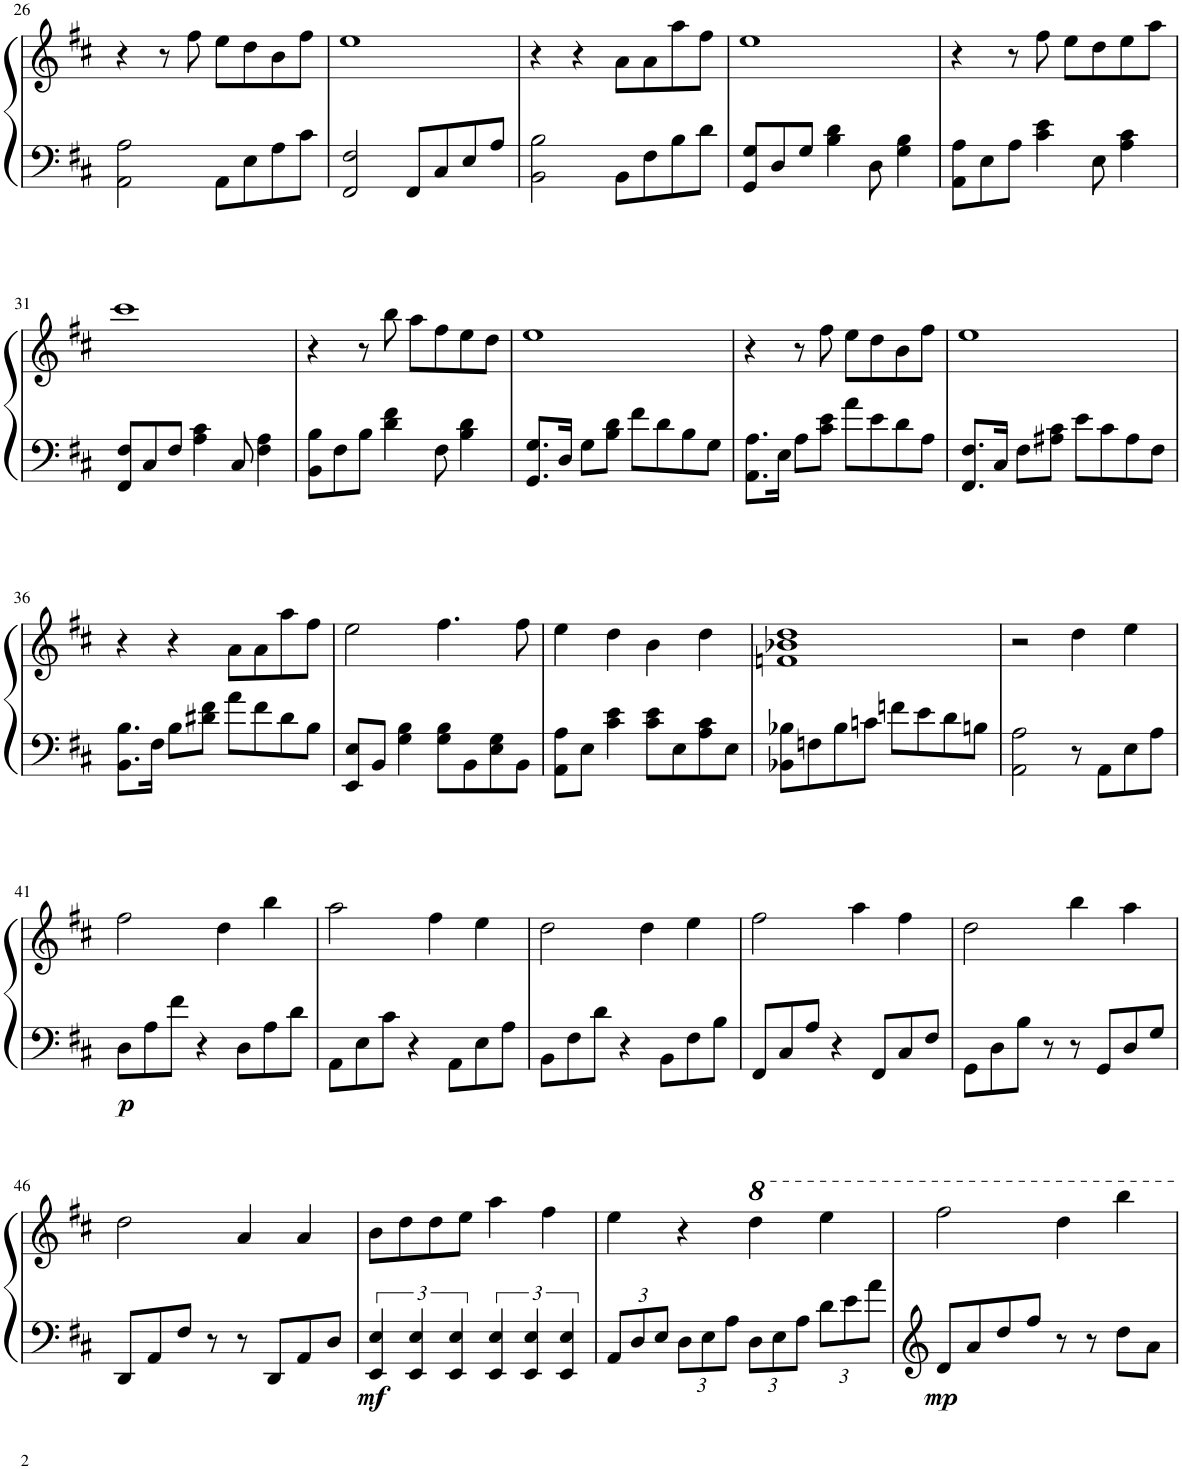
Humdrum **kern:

**kern	**kern	**dynam
*part1	*part1	*part1
*staff2	*staff1	*staff1/2
*I"Piano	*	*
*I'Pno.	*	*
!!LO:PB:g=z
*clefG2	*clefG2	*
*k[f#c#]	*k[f#c#]	*
*M4/4	*M4/4	*
=26	=26	=26
2AA\ 2A\	4r	.
.	8r	.
.	8ff#\	.
8AA\L	8ee\L	.
8E\	8dd\	.
8A\	8b\	.
8c#\J	8ff#\J	.
=27	=27	=27
2FF#/ 2F#/	1ee	.
8FF#/L	.	.
8C#/	.	.
8E/	.	.
8A/J	.	.
=28	=28	=28
2BB\ 2B\	4r	.
.	4r	.
8BB\L	8a\L	.
8F#\	8a\	.
8B\	8aa\	.
8d\J	8ff#\J	.
=29	=29	=29
8GG/ 8G/L	1ee	.
8D/	.	.
8G/J	.	.
4B\ 4d\	.	.
8D\	.	.
4G\ 4B\	.	.
=30	=30	=30
8AA\ 8A\L	4r	.
8E\	.	.
8A\J	8r	.
4c#\ 4e\	8ff#\	.
.	8ee\L	.
8E\	8dd\	.
4A\ 4c#\	8ee\	.
.	8aa\J	.
!!LO:LB:g=z
=31	=31	=31
8FF#/ 8F#/L	1ccc#	.
8C#/	.	.
8F#/J	.	.
4A\ 4c#\	.	.
8C#/	.	.
4F#\ 4A\	.	.
=32	=32	=32
8BB\ 8B\L	4r	.
8F#\	.	.
8B\J	8r	.
4d\ 4f#\	8bb\	.
.	8aa\L	.
8F#\	8ff#\	.
4B\ 4d\	8ee\	.
.	8dd\J	.
=33	=33	=33
8.GG/ 8.G/L	1ee	.
16D/Jk	.	.
8G\L	.	.
8B\ 8d\J	.	.
8f#\L	.	.
8d\	.	.
8B\	.	.
8G\J	.	.
=34	=34	=34
8.AA\ 8.A\L	4r	.
16E\Jk	.	.
8A\L	8r	.
8c#\ 8e\J	8ff#\	.
8a\L	8ee\L	.
8e\	8dd\	.
8d\	8b\	.
8A\J	8ff#\J	.
=35	=35	=35
8.FF#/ 8.F#/L	1ee	.
16C#/Jk	.	.
8F#\L	.	.
8A#X\ 8c#\J	.	.
8e\L	.	.
8c#\	.	.
8A#\	.	.
8F#\J	.	.
!!LO:LB:g=z
=36	=36	=36
8.BB\ 8.B\L	4r	.
16F#\Jk	.	.
8B\L	4r	.
8d#X\ 8f#\J	.	.
8a\L	8a\L	.
8f#\	8a\	.
8d#\	8aa\	.
8B\J	8ff#\J	.
=37	=37	=37
8EE/ 8E/L	2ee\	.
8BB/J	.	.
4G\ 4B\	.	.
8G\ 8B\L	4.ff#\	.
8BB\	.	.
8E\ 8G\	.	.
8BB\J	8ff#\	.
=38	=38	=38
8AA\ 8A\L	4ee\	.
8E\J	.	.
4c#\ 4e\	4dd\	.
8c#\ 8e\L	4b\	.
8E\	.	.
8A\ 8c#\	4dd\	.
8E\J	.	.
=39	=39	=39
8BB-X\ 8B-X\L	1fn 1b-X 1dd	.
8Fn\	.	.
8B-\	.	.
8cn\J	.	.
8fn\L	.	.
8e\	.	.
8d\	.	.
8Bn\J	.	.
=40	=40	=40
2AA\ 2A\	2r	.
8r	4dd\	.
8AA\L	.	.
8E\	4ee\	.
8A\J	.	.
!!LO:LB:g=z
=41	=41	=41
!	!	!LO:DY:b=2
8D\L	2ff#\	p
8A\	.	.
8f#\J	.	.
4r	.	.
.	4dd\	.
8D\L	.	.
8A\	4bb\	.
8d\J	.	.
=42	=42	=42
8AA\L	2aa\	.
8E\	.	.
8c#\J	.	.
4r	.	.
.	4ff#\	.
8AA\L	.	.
8E\	4ee\	.
8A\J	.	.
=43	=43	=43
8BB\L	2dd\	.
8F#\	.	.
8d\J	.	.
4r	.	.
.	4dd\	.
8BB\L	.	.
8F#\	4ee\	.
8B\J	.	.
=44	=44	=44
8FF#/L	2ff#\	.
8C#/	.	.
8A/J	.	.
4r	.	.
.	4aa\	.
8FF#/L	.	.
8C#/	4ff#\	.
8F#/J	.	.
=45	=45	=45
8GG\L	2dd\	.
8D\	.	.
8B\J	.	.
8r	.	.
8r	4bb\	.
8GG/L	.	.
8D/	4aa\	.
8G/J	.	.
!!LO:LB:g=z
=46	=46	=46
8DD/L	2dd\	.
8AA/	.	.
8F#/J	.	.
8r	.	.
8r	4a/	.
8DD/L	.	.
8AA/	4a/	.
8D/J	.	.
=47	=47	=47
!	!	!LO:DY:b=2
6EE/ 6E/	8b\L	mf
.	8dd\	.
6EE/ 6E/	.	.
.	8dd\	.
6EE/ 6E/	.	.
.	8ee\J	.
6EE/ 6E/	4aa\	.
6EE/ 6E/	.	.
.	4ff#\	.
6EE/ 6E/	.	.
=48	=48	=48
*Xbrackettup	*	*
12AA/L	4ee\	.
12D/	.	.
12E/J	.	.
12D\L	4r	.
12E\	.	.
12A\J	.	.
12D\L	4ddd\	.
12E\	.	.
12A\J	.	.
12d\L	4eee\	.
12e\	.	.
12a\J	.	.
=49	=49	=49
!	!	!LO:DY:b=2
8d/L	2fff#\	mp
8a/	.	.
8dd/	.	.
8ff#/J	.	.
8r	4ddd\	.
8r	.	.
8dd\L	4bbb\	.
8a\J	.	.
=	=	=
*-	*-	*-
